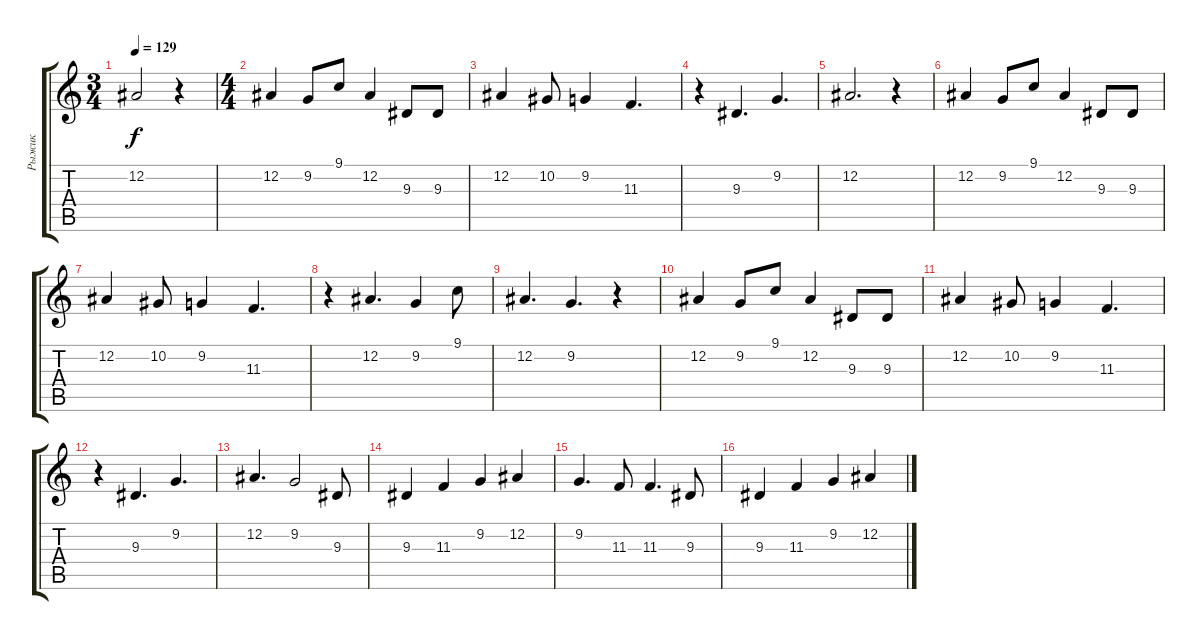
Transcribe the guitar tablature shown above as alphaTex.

\track ("Рыжик" "Рыжик") {instrument lead1square}
\staff {score tabs}
\tuning (Eb4 Bb3 Gb3 Db3 Ab2 Eb2) {hide}
\ts (3 4)
\tempo 129
\clef g2
\ks c
12.2.2{dy f} r.4 |
\ts (4 4)
12.2.4 9.2.8 9.1.8 12.2.4 9.3.8 9.3.8 |
12.2.4 10.2.8 9.2.4 11.3.4{d} |
r.4 9.3.4{d} 9.2.4{d} |
12.2.2{d} r.4 |
12.2.4 9.2.8 9.1.8 12.2.4 9.3.8 9.3.8 |
12.2.4 10.2.8 9.2.4 11.3.4{d} |
r.4 12.2.4{d} 9.2.4 9.1.8 |
12.2.4{d} 9.2.4{d} r.4 |
12.2.4 9.2.8 9.1.8 12.2.4 9.3.8 9.3.8 |
12.2.4 10.2.8 9.2.4 11.3.4{d} |
r.4 9.3.4{d} 9.2.4{d} |
12.2.4{d} 9.2.2 9.3.8 |
9.3.4 11.3.4 9.2.4 12.2.4 |
9.2.4{d} 11.3.8 11.3.4{d} 9.3.8 |
9.3.4 11.3.4 9.2.4 12.2.4
